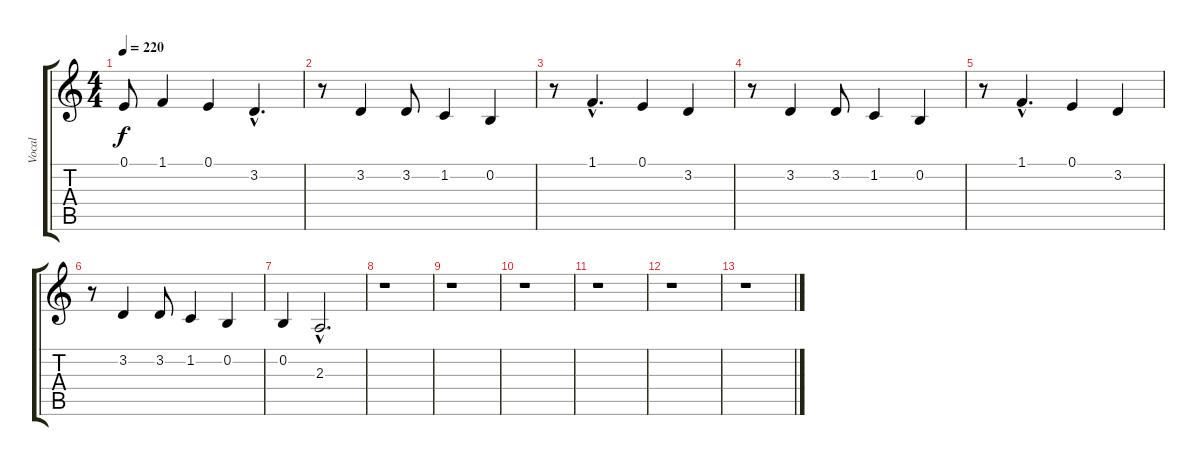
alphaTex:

\track ("Vocal" "Vocal") {instrument honkytonkpiano}
\staff {score tabs}
\tuning (E4 B3 G3 D3 A2 E2) {hide}
\ts (4 4)
\tempo 220
\clef g2
\ks c
0.1{t}.8{dy f} 1.1.4 0.1.4 3.2{hac}.4{d} |
r.8 3.2.4 3.2.8 1.2.4 0.2.4 |
r.8 1.1{hac}.4{d} 0.1.4 3.2.4 |
r.8 3.2.4 3.2.8 1.2.4 0.2.4 |
r.8 1.1{hac}.4{d} 0.1.4 3.2.4 |
r.8 3.2.4 3.2.8 1.2.4 0.2.4 |
0.2.4 2.3{hac}.2{d} |
r.1 |
r.1 |
r.1 |
r.1 |
r.1 |
r.1
